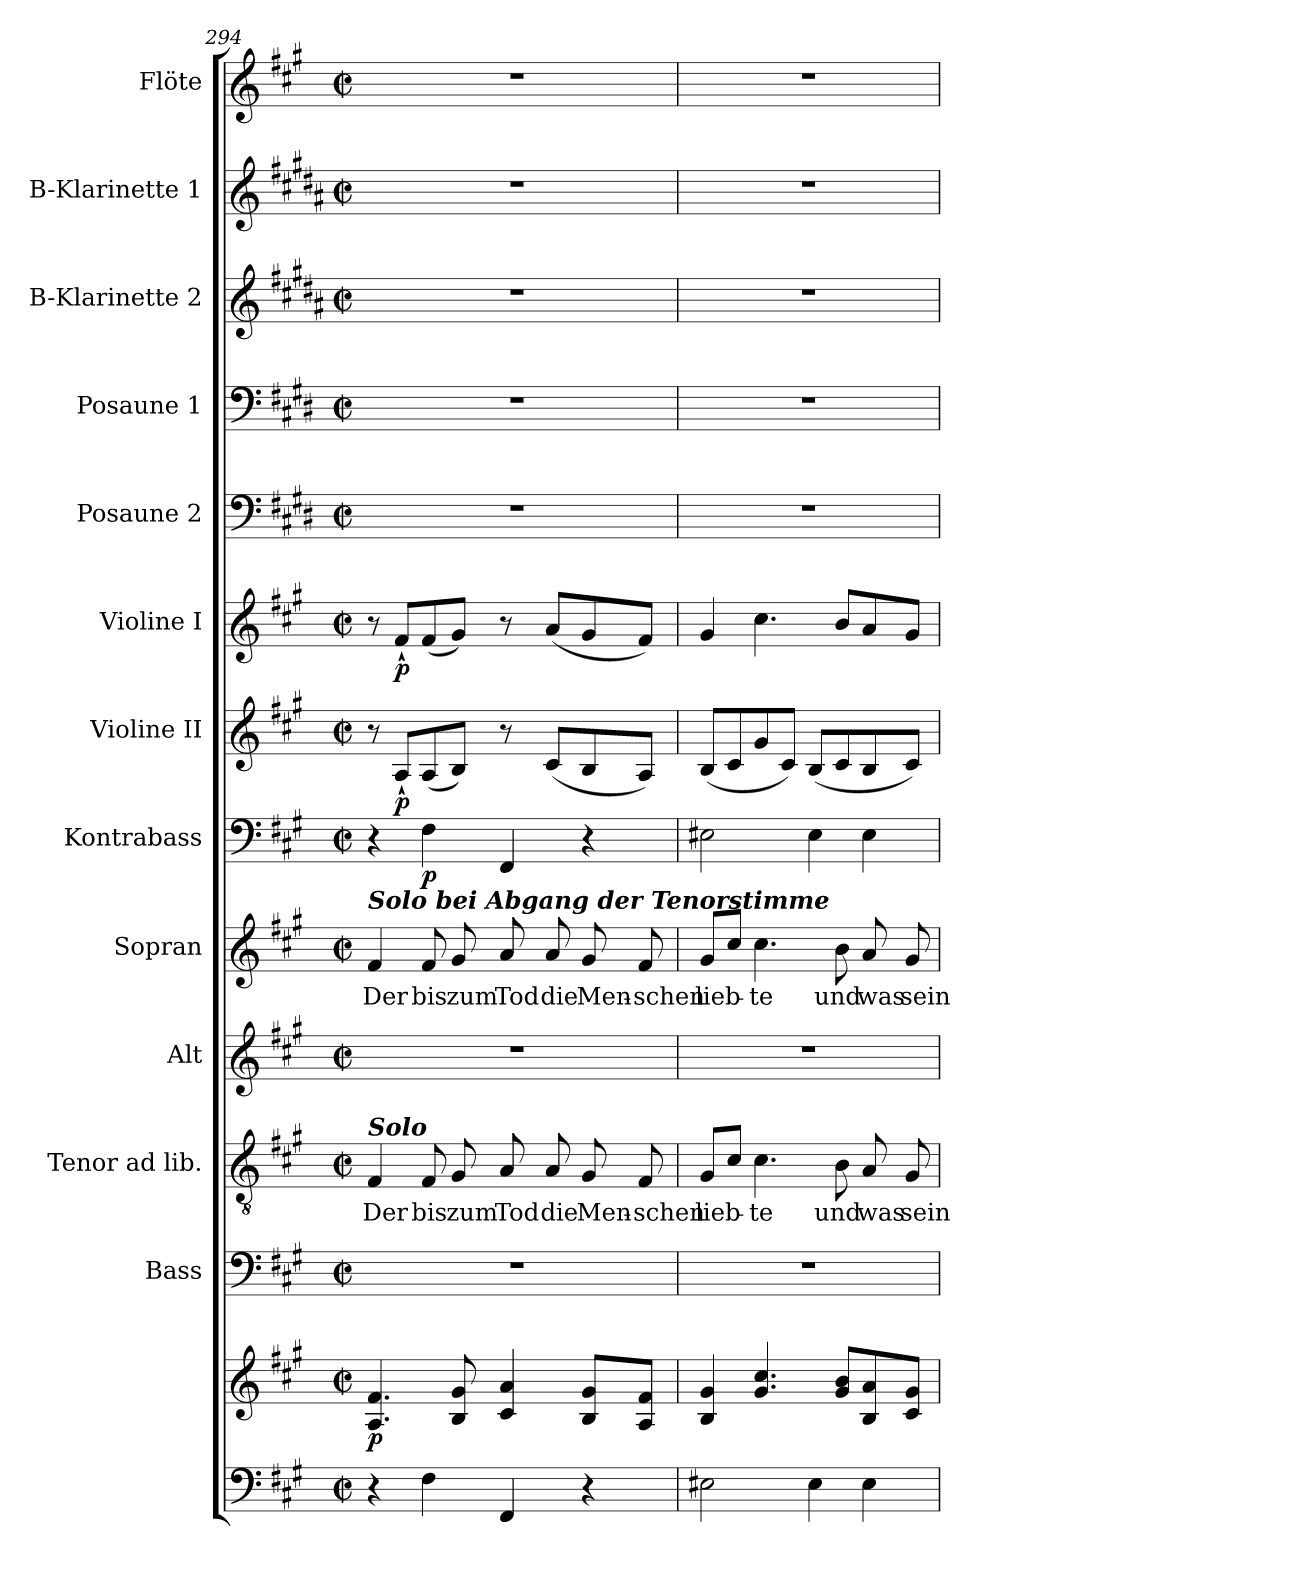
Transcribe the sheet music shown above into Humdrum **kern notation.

**kern	**kern	**dynam	**kern	**kern	**text	**kern	**kern	**text	**kern	**dynam	**kern	**dynam	**kern	**dynam	**kern	**kern	**kern	**kern	**kern
*part13	*part13	*part13	*part12	*part11	*part11	*part10	*part9	*part9	*part8	*part8	*part7	*part7	*part6	*part6	*part5	*part4	*part3	*part2	*part1
*staff14	*staff13	*staff13/14	*staff12	*staff11	*staff11	*staff10	*staff9	*staff9	*staff8	*staff8	*staff7	*staff7	*staff6	*staff6	*staff5	*staff4	*staff3	*staff2	*staff1
*	*	*	*I"Bass	*I"Tenor ad lib.	*	*I"Alt	*I"Sopran	*	*I"Kontrabass	*	*I"Violine II	*	*I"Violine I	*	*I"Posaune 2	*I"Posaune 1	*I"B-Klarinette 2	*I"B-Klarinette 1	*I"Flöte
*	*	*	*I'B.	*I'T.	*	*I'A.	*I'S.	*	*I'Kb.	*	*I'Vl. II	*	*I'Vl. I	*	*I'Pos 2	*I'Pos. 1	*I'B Kl. 2	*I'B Kl. 1	*I'Fl.
!!LO:PB:g=z
*clefF4	*clefG2	*	*clefF4	*clefGv2	*	*clefG2	*clefG2	*	*clefF4	*	*clefG2	*	*clefG2	*	*clefF4	*clefF4	*clefG2	*clefG2	*clefG2
*	*	*	*	*	*	*	*	*	*ITrd7c12	*	*	*	*	*	*ITrd4c7	*ITrd4c7	*ITrd1c2	*ITrd1c2	*
*k[f#c#g#]	*k[f#c#g#]	*	*k[f#c#g#]	*k[f#c#g#]	*	*k[f#c#g#]	*k[f#c#g#]	*	*k[f#c#g#]	*	*k[f#c#g#]	*	*k[f#c#g#]	*	*k[f#c#g#]	*k[f#c#g#]	*k[f#c#g#]	*k[f#c#g#]	*k[f#c#g#]
*A:	*A:	*	*A:	*A:	*	*A:	*A:	*	*A:	*	*A:	*	*A:	*	*A:	*A:	*A:	*A:	*A:
*M2/2	*M2/2	*	*M2/2	*M2/2	*	*M2/2	*M2/2	*	*M2/2	*	*M2/2	*	*M2/2	*	*M2/2	*M2/2	*M2/2	*M2/2	*M2/2
*met(c|)	*met(c|)	*	*met(c|)	*met(c|)	*	*met(c|)	*met(c|)	*	*met(c|)	*	*met(c|)	*	*met(c|)	*	*met(c|)	*met(c|)	*met(c|)	*met(c|)	*met(c|)
=294	=294	=294	=294	=294	=294	=294	=294	=294	=294	=294	=294	=294	=294	=294	=294	=294	=294	=294	=294
!	!	!	!	!	!	!	!LO:TX:a:Bi:t=Solo bei Abgang der Tenorstimme	!	!	!	!	!	!	!	!	!	!	!	!
!	!	!	!	!LO:TX:a:Bi:t=Solo	!	!	!	!	!	!	!	!	!	!	!	!	!	!	!
!	!	!LO:DY:b	!	!	!LO:LY:b	!	!	!LO:LY:b	!	!	!	!	!	!	!	!	!	!	!
4r	4.A/ 4.f#/	p	1r	4F#/	Der	1r	4f#/	Der	4r	.	8r	.	8r	.	1r	1r	1r	1r	1r
!	!	!	!	!	!	!	!	!	!	!	!	!LO:DY:b	!	!LO:DY:b	!	!	!	!	!
.	.	.	.	.	.	.	.	.	.	.	8A`</L	p	8f#`</L	p	.	.	.	.	.
!	!	!	!	!	!LO:LY:b	!	!	!LO:LY:b	!	!LO:DY:b	!	!	!	!	!	!	!	!	!
4F#\	.	.	.	8F#/	bis	.	8f#/	bis	4FF#\	p	(<8A/	.	(<8f#/	.	.	.	.	.	.
!	!	!	!	!	!LO:LY:b	!	!	!LO:LY:b	!	!	!	!	!	!	!	!	!	!	!
.	8B/ 8g#/	.	.	8G#/	zum	.	8g#/	zum	.	.	8B/J)	.	8g#/J)	.	.	.	.	.	.
!	!	!	!	!	!LO:LY:b	!	!	!LO:LY:b	!	!	!	!	!	!	!	!	!	!	!
4FF#/	4c#/ 4a/	.	.	8A/	Tod	.	8a/	Tod	4FFF#/	.	8r	.	8r	.	.	.	.	.	.
!	!	!	!	!	!LO:LY:b	!	!	!LO:LY:b	!	!	!	!	!	!	!	!	!	!	!
.	.	.	.	8A/	die	.	8a/	die	.	.	(<8c#/L	.	(<8a/L	.	.	.	.	.	.
!	!	!	!	!	!LO:LY:b	!	!	!LO:LY:b	!	!	!	!	!	!	!	!	!	!	!
4r	8B/ 8g#/L	.	.	8G#/	Men-	.	8g#/	Men-	4r	.	8B/	.	8g#/	.	.	.	.	.	.
!	!	!	!	!	!LO:LY:b	!	!	!LO:LY:b	!	!	!	!	!	!	!	!	!	!	!
.	8A/ 8f#/J	.	.	8F#/	-schen	.	8f#/	-schen	.	.	8A/J)	.	8f#/J)	.	.	.	.	.	.
=295	=295	=295	=295	=295	=295	=295	=295	=295	=295	=295	=295	=295	=295	=295	=295	=295	=295	=295	=295
!	!	!	!	!	!LO:LY:b	!	!	!LO:LY:b	!	!	!	!	!	!	!	!	!	!	!
2E#X\	4B/ 4g#/	.	1r	8G#/L	lieb-	1r	8g#/L	lieb-	2EE#X\	.	(<8B/L	.	4g#/	.	1r	1r	1r	1r	1r
.	.	.	.	8c#/J	.	.	8cc#/J	.	.	.	8c#/	.	.	.	.	.	.	.	.
!	!	!	!	!	!LO:LY:b	!	!	!LO:LY:b	!	!	!	!	!	!	!	!	!	!	!
.	4.g#/ 4.cc#/	.	.	4.c#\	-te	.	4.cc#\	-te	.	.	8g#/	.	4.cc#\	.	.	.	.	.	.
.	.	.	.	.	.	.	.	.	.	.	8c#/J)	.	.	.	.	.	.	.	.
4E#\	.	.	.	.	.	.	.	.	4EE#\	.	(<8B/L	.	.	.	.	.	.	.	.
!	!	!	!	!	!LO:LY:b	!	!	!LO:LY:b	!	!	!	!	!	!	!	!	!	!	!
.	8g#/ 8b/L	.	.	8B\	und	.	8b\	und	.	.	8c#/	.	8b/L	.	.	.	.	.	.
!	!	!	!	!	!LO:LY:b	!	!	!LO:LY:b	!	!	!	!	!	!	!	!	!	!	!
4E#\	8B/ 8a/	.	.	8A/	was	.	8a/	was	4EE#\	.	8B/	.	8a/	.	.	.	.	.	.
!	!	!	!	!	!LO:LY:b	!	!	!LO:LY:b	!	!	!	!	!	!	!	!	!	!	!
.	8c#/ 8g#/J	.	.	8G#/	sein	.	8g#/	sein	.	.	8c#/J)	.	8g#/J	.	.	.	.	.	.
=	=	=	=	=	=	=	=	=	=	=	=	=	=	=	=	=	=	=	=
*-	*-	*-	*-	*-	*-	*-	*-	*-	*-	*-	*-	*-	*-	*-	*-	*-	*-	*-	*-
